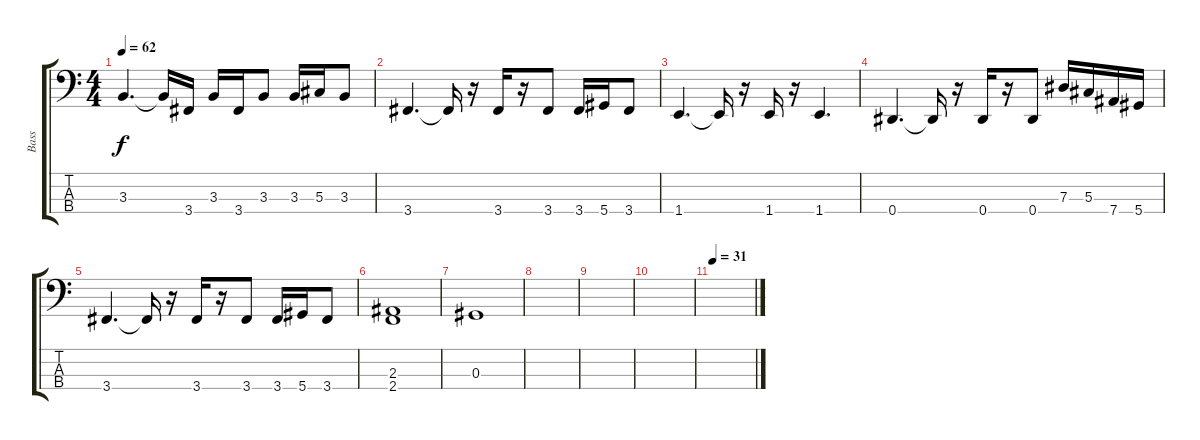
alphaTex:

\track ("Bass" "Bass") {instrument electricbassfinger}
\staff {score tabs}
\tuning (Gb2 Db2 Ab1 Eb1) {hide}
\ts (4 4)
\tempo 62
\clef f4
\ks c
3.3.4{d dy f} 3.3{t}.16 3.4.16 3.3.16 3.4.16 3.3.8 3.3.16 5.3.16 3.3.8 |
3.4.4{d} 3.4{t}.16 r.16 3.4.16 r.16 3.4.8 3.4.16 5.4.16 3.4.8 |
1.4.4{d} 1.4{t}.16 r.16 1.4.16 r.16 1.4.4{d} |
0.4.4{d} 0.4{t}.16 r.16 0.4.16 r.16 0.4.8 7.3.16 5.3.16 7.4.16 5.4.16 |
3.4.4{d} 3.4{t}.16 r.16 3.4.16 r.16 3.4.8 3.4.16 5.4.16 3.4.8 |
(2.3 2.4).1 |
0.3.1 |
|
|
|
\tempo 31
